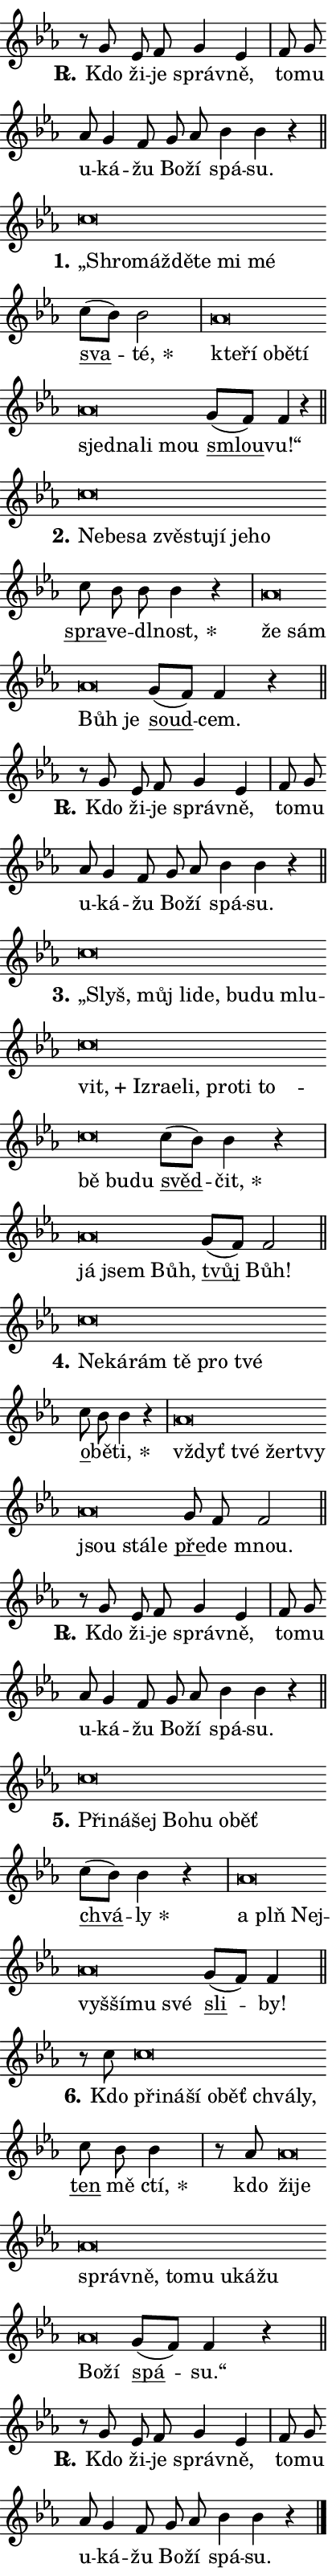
\version "2.24.0"
\header { tagline = "" }
\paper {
  indent = 0\cm
  top-margin = 0\cm
  right-margin = 0.13\cm % to fit lyric hyphens
  bottom-margin = 0\cm
  left-margin = 0\cm
  paper-width = 7\cm
  page-breaking = #ly:one-page-breaking
  system-system-spacing.basic-distance = #11
  score-system-spacing.basic-distance = #11
  ragged-last = ##f
}


%% Author: Thomas Morley
%% https://lists.gnu.org/archive/html/lilypond-user/2020-05/msg00002.html
#(define (line-position grob)
"Returns position of @var[grob} in current system:
   @code{'start}, if at first time-step
   @code{'end}, if at last time-step
   @code{'middle} otherwise
"
  (let* ((col (ly:item-get-column grob))
         (ln (ly:grob-object col 'left-neighbor))
         (rn (ly:grob-object col 'right-neighbor))
         (col-to-check-left (if (ly:grob? ln) ln col))
         (col-to-check-right (if (ly:grob? rn) rn col))
         (break-dir-left
           (and
             (ly:grob-property col-to-check-left 'non-musical #f)
             (ly:item-break-dir col-to-check-left)))
         (break-dir-right
           (and
             (ly:grob-property col-to-check-right 'non-musical #f)
             (ly:item-break-dir col-to-check-right))))
        (cond ((eqv? 1 break-dir-left) 'start)
              ((eqv? -1 break-dir-right) 'end)
              (else 'middle))))

#(define (tranparent-at-line-position vctor)
  (lambda (grob)
  "Relying on @code{line-position} select the relevant enry from @var{vctor}.
Used to determine transparency,"
    (case (line-position grob)
      ((end) (not (vector-ref vctor 0)))
      ((middle) (not (vector-ref vctor 1)))
      ((start) (not (vector-ref vctor 2))))))

noteHeadBreakVisibility =
#(define-music-function (break-visibility)(vector?)
"Makes @code{NoteHead}s transparent relying on @var{break-visibility}"
#{
  \override NoteHead.transparent =
    #(tranparent-at-line-position break-visibility)
#})

#(define delete-ledgers-for-transparent-note-heads
  (lambda (grob)
    "Reads whether a @code{NoteHead} is transparent.
If so this @code{NoteHead} is removed from @code{'note-heads} from
@var{grob}, which is supposed to be @code{LedgerLineSpanner}.
As a result ledgers are not printed for this @code{NoteHead}"
    (let* ((nhds-array (ly:grob-object grob 'note-heads))
           (nhds-list
             (if (ly:grob-array? nhds-array)
                 (ly:grob-array->list nhds-array)
                 '()))
           ;; Relies on the transparent-property being done before
           ;; Staff.LedgerLineSpanner.after-line-breaking is executed.
           ;; This is fragile ...
           (to-keep
             (remove
               (lambda (nhd)
                 (ly:grob-property nhd 'transparent #f))
               nhds-list)))
      ;; TODO find a better method to iterate over grob-arrays, similiar
      ;; to filter/remove etc for lists
      ;; For now rebuilt from scratch
      (set! (ly:grob-object grob 'note-heads)  '())
      (for-each
        (lambda (nhd)
          (ly:pointer-group-interface::add-grob grob 'note-heads nhd))
        to-keep))))

squashNotes = {
  \override NoteHead.X-extent = #'(-0.2 . 0.2)
  \override NoteHead.Y-extent = #'(-0.75 . 0)
  \override NoteHead.stencil =
    #(lambda (grob)
       (let ((pos (ly:grob-property grob 'staff-position)))
         (begin
           (if (< pos -7) (display "ERROR: Lower brevis then expected\n") (display ""))
           (if (<= pos -6) ly:text-interface::print ly:note-head::print))))
}
unSquashNotes = {
  \revert NoteHead.X-extent
  \revert NoteHead.Y-extent
  \revert NoteHead.stencil
}

hideNotes = \noteHeadBreakVisibility #begin-of-line-visible
unHideNotes = \noteHeadBreakVisibility #all-visible

% work-around for resetting accidentals
% https://lilypond.org/doc/v2.23/Documentation/notation/displaying-rhythms#unmetered-music
cadenzaMeasure = {
  \cadenzaOff
  \partial 1024 s1024
  \cadenzaOn
}

#(define-markup-command (accent layout props text) (markup?)
  "Underline accented syllable"
  (interpret-markup layout props
    #{\markup \override #'(offset . 4.3) \underline { #text }#}))

responsum = \markup \concat {
  "R" \hspace #-1.05 \path #0.1 #'((moveto 0 0.07) (lineto 0.9 0.8)) \hspace #0.05 "."
}

spaceSize = #0.6828661417322834 % exact space size for TeX Gyre Schola

\layout {
  \context {
    \Staff
    \remove "Time_signature_engraver"
    \override LedgerLineSpanner.after-line-breaking = #delete-ledgers-for-transparent-note-heads
  }
  \context {
    \Lyrics {
      \override LyricSpace.minimum-distance = \spaceSize
      \override LyricText.font-name = #"TeX Gyre Schola"
      \override LyricText.font-size = 1
      \override StanzaNumber.font-name = #"TeX Gyre Schola Bold"
      \override StanzaNumber.font-size = 1
    }
  }
  \context {
    \Score 
    \override NoteHead.text =
      #(lambda (grob) 
        (let ((pos (ly:grob-property grob 'staff-position)))
          #{\markup {
            \combine
              \halign #-0.55 \raise #(if (= pos -6) 0 0.5) \override #'(thickness . 2) \draw-line #'(3.2 . 0)
              \musicglyph "noteheads.sM1"
          }#}))
  }
}

% magnetic-lyrics.ily
%
%   written by
%     Jean Abou Samra <jean@abou-samra.fr>
%     Werner Lemberg <wl@gnu.org>
%
%   adapted by
%     Jiri Hon <jiri.hon@gmail.com>
%
% Version 2022-Apr-15

% https://www.mail-archive.com/lilypond-user@gnu.org/msg149350.html

#(define (Left_hyphen_pointer_engraver context)
   "Collect syllable-hyphen-syllable occurrences in lyrics and store
them in properties.  This engraver only looks to the left.  For
example, if the lyrics input is @code{foo -- bar}, it does the
following.

@itemize @bullet
@item
Set the @code{text} property of the @code{LyricHyphen} grob between
@q{foo} and @q{bar} to @code{foo}.

@item
Set the @code{left-hyphen} property of the @code{LyricText} grob with
text @q{foo} to the @code{LyricHyphen} grob between @q{foo} and
@q{bar}.
@end itemize

Use this auxiliary engraver in combination with the
@code{lyric-@/text::@/apply-@/magnetic-@/offset!} hook."
   (let ((hyphen #f)
         (text #f))
     (make-engraver
      (acknowledgers
       ((lyric-syllable-interface engraver grob source-engraver)
        (set! text grob)))
      (end-acknowledgers
       ((lyric-hyphen-interface engraver grob source-engraver)
        ;(when (not (grob::has-interface grob 'lyric-space-interface))
          (set! hyphen grob)));)
      ((stop-translation-timestep engraver)
       (when (and text hyphen)
         (ly:grob-set-object! text 'left-hyphen hyphen))
       (set! text #f)
       (set! hyphen #f)))))

#(define (lyric-text::apply-magnetic-offset! grob)
   "If the space between two syllables is less than the value in
property @code{LyricText@/.details@/.squash-threshold}, move the right
syllable to the left so that it gets concatenated with the left
syllable.

Use this function as a hook for
@code{LyricText@/.after-@/line-@/breaking} if the
@code{Left_@/hyphen_@/pointer_@/engraver} is active."
   (let ((hyphen (ly:grob-object grob 'left-hyphen #f)))
     (when hyphen
       (let ((left-text (ly:spanner-bound hyphen LEFT)))
         (when (grob::has-interface left-text 'lyric-syllable-interface)
           (let* ((common (ly:grob-common-refpoint grob left-text X))
                  (this-x-ext (ly:grob-extent grob common X))
                  (left-x-ext
                   (begin
                     ;; Trigger magnetism for left-text.
                     (ly:grob-property left-text 'after-line-breaking)
                     (ly:grob-extent left-text common X)))
                  ;; `delta` is the gap width between two syllables.
                  (delta (- (interval-start this-x-ext)
                            (interval-end left-x-ext)))
                  (details (ly:grob-property grob 'details))
                  (threshold (assoc-get 'squash-threshold details 0.2)))
             (when (< delta threshold)
               (let* (;; We have to manipulate the input text so that
                      ;; ligatures crossing syllable boundaries are not
                      ;; disabled.  For languages based on the Latin
                      ;; script this is essentially a beautification.
                      ;; However, for non-Western scripts it can be a
                      ;; necessity.
                      (lt (ly:grob-property left-text 'text))
                      (rt (ly:grob-property grob 'text))
                      (is-space (grob::has-interface hyphen 'lyric-space-interface))
                      (space (if is-space " " ""))
                      (extra-delta (if is-space spaceSize 0))
                      ;; Append new syllable.
                      (ltrt-space (if (and (string? lt) (string? rt))
                                (string-append lt space rt)
                                (make-concat-markup (list lt space rt))))
                      ;; Right-align `ltrt` to the right side.
                      (ltrt-space-markup (grob-interpret-markup
                               grob
                               (make-translate-markup
                                (cons (interval-length this-x-ext) 0)
                                (make-right-align-markup ltrt-space)))))
                 (begin
                   ;; Don't print `left-text`.
                   (ly:grob-set-property! left-text 'stencil #f)
                   ;; Set text and stencil (which holds all collected
                   ;; syllables so far) and shift it to the left.
                   (ly:grob-set-property! grob 'text ltrt-space)
                   (ly:grob-set-property! grob 'stencil ltrt-space-markup)
                   (ly:grob-translate-axis! grob (- (- delta extra-delta)) X))))))))))


#(define (lyric-hyphen::displace-bounds-first grob)
   ;; Make very sure this callback isn't triggered too early.
   (let ((left (ly:spanner-bound grob LEFT))
         (right (ly:spanner-bound grob RIGHT)))
     (ly:grob-property left 'after-line-breaking)
     (ly:grob-property right 'after-line-breaking)
     (ly:lyric-hyphen::print grob)))

squashThreshold = #0.4

\layout {
  \context {
    \Lyrics
    \consists #Left_hyphen_pointer_engraver
    \override LyricText.after-line-breaking =
      #lyric-text::apply-magnetic-offset!
    \override LyricHyphen.stencil = #lyric-hyphen::displace-bounds-first
    \override LyricText.details.squash-threshold = \squashThreshold
    \override LyricHyphen.minimum-distance = 0
    \override LyricHyphen.minimum-length = \squashThreshold
  }
}

squashText = \override LyricText.details.squash-threshold = 9999
unSquashText = \override LyricText.details.squash-threshold = \squashThreshold

leftText = \override LyricText.self-alignment-X = #LEFT
unLeftText = \revert LyricText.self-alignment-X

starOffset = #(lambda (grob) 
                (let ((x_offset (ly:self-alignment-interface::aligned-on-x-parent grob)))
                  (if (= x_offset 0) 0 (+ x_offset 1.2))))

star = #(define-music-function (syllable)(string?)
"Append star separator at the end of a syllable"
#{
  \once \override LyricText.X-offset = #starOffset
  \lyricmode { \markup {
    #syllable
    \override #'((font-name . "TeX Gyre Schola Bold")) \hspace #0.2 \lower #0.65 \larger "*"
  } }
#})

starAccent = #(define-music-function (syllable)(string?)
"Append star separator at the end of a syllable and make accent"
#{
  \once \override LyricText.X-offset = #starOffset
  \lyricmode { \markup {
    \accent #syllable
    \override #'((font-name . "TeX Gyre Schola Bold")) \hspace #0.2 \lower #0.65 \larger "*"
  } }
#})

breath = #(define-music-function (syllable)(string?)
"Append breathing indicator at the end of a syllable"
#{
  \lyricmode { \markup { #syllable "+" } }
#})

optionalBreath = #(define-music-function (syllable)(string?)
"Append optional breathing indicator at the end of a syllable"
#{
  \lyricmode { \markup { #syllable "(+)" } }
#})


\score {
    <<
        \new Voice = "melody" { \cadenzaOn \key es \major \relative { r8 g' es f g4 es \cadenzaMeasure \bar "|" f8 g \bar "" as g4 f8 \bar "" g as \bar "" bes4 bes r \cadenzaMeasure \bar "||" \break } }
        \new Lyrics \lyricsto "melody" { \lyricmode { \set stanza = \responsum
Kdo ži -- je správ -- ně, to -- mu u -- ká -- žu Bo -- ží spá -- su. } }
    >>
    \layout {}
}

\score {
    <<
        \new Voice = "melody" { \cadenzaOn \key es \major \relative { \squashNotes c''\breve*1/16 \hideNotes \breve*1/16 \bar "" \breve*1/16 \bar "" \breve*1/16 \bar "" \breve*1/16 \breve*1/16 \bar "" \unHideNotes \unSquashNotes \bar "" c8[( bes)] bes2 \cadenzaMeasure \bar "|" \squashNotes as\breve*1/16 \hideNotes \breve*1/16 \bar "" \breve*1/16 \bar "" \breve*1/16 \bar "" \breve*1/16 \bar "" \breve*1/16 \bar "" \breve*1/16 \bar "" \breve*1/16 \breve*1/16 \bar "" \unHideNotes \unSquashNotes \bar "" g8[( f)] f4 r \cadenzaMeasure \bar "||" \break } }
        \new Lyrics \lyricsto "melody" { \lyricmode { \set stanza = "1."
\leftText „Shro -- \squashText máž -- dě -- te mi mé \unLeftText \unSquashText \markup \accent sva -- \star té, \leftText kte -- \squashText ří o -- bě -- tí sjed -- na -- li mou \unLeftText \unSquashText \markup \accent smlou -- vu!“ } }
    >>
    \layout {}
}

\score {
    <<
        \new Voice = "melody" { \cadenzaOn \key es \major \relative { \squashNotes c''\breve*1/16 \hideNotes \breve*1/16 \bar "" \breve*1/16 \bar "" \breve*1/16 \bar "" \breve*1/16 \bar "" \breve*1/16 \bar "" \breve*1/16 \breve*1/16 \bar "" \unHideNotes \unSquashNotes \bar "" c8 bes bes bes4 r \cadenzaMeasure \bar "|" \squashNotes as\breve*1/16 \hideNotes \breve*1/16 \bar "" \breve*1/16 \breve*1/16 \bar "" \unHideNotes \unSquashNotes \bar "" g8[( f)] f4 r \cadenzaMeasure \bar "||" \break } }
        \new Lyrics \lyricsto "melody" { \lyricmode { \set stanza = "2."
\leftText Ne -- \squashText be -- sa zvě -- stu -- jí je -- ho \unLeftText \unSquashText \markup \accent spra -- ve -- dl -- \star nost, \leftText že \squashText sám Bůh je \unLeftText \unSquashText \markup \accent soud -- cem. } }
    >>
    \layout {}
}

\score {
    <<
        \new Voice = "melody" { \cadenzaOn \key es \major \relative { r8 g' es f g4 es \cadenzaMeasure \bar "|" f8 g \bar "" as g4 f8 \bar "" g as \bar "" bes4 bes r \cadenzaMeasure \bar "||" \break } }
        \new Lyrics \lyricsto "melody" { \lyricmode { \set stanza = \responsum
Kdo ži -- je správ -- ně, to -- mu u -- ká -- žu Bo -- ží spá -- su. } }
    >>
    \layout {}
}

\score {
    <<
        \new Voice = "melody" { \cadenzaOn \key es \major \relative { \squashNotes c''\breve*1/16 \hideNotes \breve*1/16 \bar "" \breve*1/16 \bar "" \breve*1/16 \bar "" \breve*1/16 \bar "" \breve*1/16 \bar "" \breve*1/16 \bar "" \breve*1/16 \bar "" \breve*1/16 \bar "" \breve*1/16 \bar "" \breve*1/16 \bar "" \breve*1/16 \bar "" \breve*1/16 \bar "" \breve*1/16 \bar "" \breve*1/16 \bar "" \breve*1/16 \bar "" \breve*1/16 \breve*1/16 \bar "" \unHideNotes \unSquashNotes \bar "" c8[( bes)] bes4 r \cadenzaMeasure \bar "|" \squashNotes as\breve*1/16 \hideNotes \breve*1/16 \breve*1/16 \bar "" \unHideNotes \unSquashNotes \bar "" g8[( f)] f2 \cadenzaMeasure \bar "||" \break } }
        \new Lyrics \lyricsto "melody" { \lyricmode { \set stanza = "3."
\leftText „Slyš, \squashText můj li -- de, bu -- du mlu -- \breath "vit," Iz -- ra -- e -- li, pro -- ti to -- bě bu -- du \unLeftText \unSquashText \markup \accent svěd -- \star čit, \leftText já \squashText jsem Bůh, \unLeftText \unSquashText \markup \accent tvůj Bůh! } }
    >>
    \layout {}
}

\score {
    <<
        \new Voice = "melody" { \cadenzaOn \key es \major \relative { \squashNotes c''\breve*1/16 \hideNotes \breve*1/16 \bar "" \breve*1/16 \bar "" \breve*1/16 \bar "" \breve*1/16 \breve*1/16 \bar "" \unHideNotes \unSquashNotes \bar "" c8 bes bes4 r \cadenzaMeasure \bar "|" \squashNotes as\breve*1/16 \hideNotes \breve*1/16 \bar "" \breve*1/16 \bar "" \breve*1/16 \bar "" \breve*1/16 \bar "" \breve*1/16 \breve*1/16 \bar "" \unHideNotes \unSquashNotes \bar "" g8 f f2 \cadenzaMeasure \bar "||" \break } }
        \new Lyrics \lyricsto "melody" { \lyricmode { \set stanza = "4."
\leftText Ne -- \squashText ká -- rám tě pro tvé \unLeftText \unSquashText \markup \accent o -- bě -- \star ti, \leftText vždyť \squashText tvé žer -- tvy jsou stá -- le \unLeftText \unSquashText \markup \accent pře -- de mnou. } }
    >>
    \layout {}
}

\score {
    <<
        \new Voice = "melody" { \cadenzaOn \key es \major \relative { r8 g' es f g4 es \cadenzaMeasure \bar "|" f8 g \bar "" as g4 f8 \bar "" g as \bar "" bes4 bes r \cadenzaMeasure \bar "||" \break } }
        \new Lyrics \lyricsto "melody" { \lyricmode { \set stanza = \responsum
Kdo ži -- je správ -- ně, to -- mu u -- ká -- žu Bo -- ží spá -- su. } }
    >>
    \layout {}
}

\score {
    <<
        \new Voice = "melody" { \cadenzaOn \key es \major \relative { \squashNotes c''\breve*1/16 \hideNotes \breve*1/16 \bar "" \breve*1/16 \bar "" \breve*1/16 \bar "" \breve*1/16 \bar "" \breve*1/16 \breve*1/16 \bar "" \unHideNotes \unSquashNotes \bar "" c8[( bes)] bes4 r \cadenzaMeasure \bar "|" \squashNotes as\breve*1/16 \hideNotes \breve*1/16 \bar "" \breve*1/16 \bar "" \breve*1/16 \bar "" \breve*1/16 \bar "" \breve*1/16 \breve*1/16 \bar "" \unHideNotes \unSquashNotes \bar "" g8[( f)] f4 \cadenzaMeasure \bar "||" \break } }
        \new Lyrics \lyricsto "melody" { \lyricmode { \set stanza = "5."
\leftText Při -- \squashText ná -- šej Bo -- hu o -- běť \unLeftText \unSquashText \markup \accent chvá -- \star ly \leftText a \squashText plň Nej -- vyš -- ší -- mu své \unLeftText \unSquashText \markup \accent sli -- by! } }
    >>
    \layout {}
}

\score {
    <<
        \new Voice = "melody" { \cadenzaOn \key es \major \relative { r8 c''8 \squashNotes c\breve*1/16 \hideNotes \breve*1/16 \bar "" \breve*1/16 \bar "" \breve*1/16 \bar "" \breve*1/16 \bar "" \breve*1/16 \breve*1/16 \bar "" \unHideNotes \unSquashNotes \bar "" c8 bes bes4 \cadenzaMeasure \bar "|" r8 as8 \squashNotes as\breve*1/16 \hideNotes \breve*1/16 \bar "" \breve*1/16 \bar "" \breve*1/16 \bar "" \breve*1/16 \bar "" \breve*1/16 \bar "" \breve*1/16 \bar "" \breve*1/16 \bar "" \breve*1/16 \bar "" \breve*1/16 \breve*1/16 \bar "" \unHideNotes \unSquashNotes \bar "" g8[( f)] f4 r \cadenzaMeasure \bar "||" \break } }
        \new Lyrics \lyricsto "melody" { \lyricmode { \set stanza = "6."
Kdo \leftText při -- \squashText ná -- ší o -- běť chvá -- ly, \unLeftText \unSquashText \markup \accent ten mě \star ctí, kdo \leftText ži -- \squashText je správ -- ně, to -- mu u -- ká -- žu Bo -- ží \unLeftText \unSquashText \markup \accent spá -- su.“ } }
    >>
    \layout {}
}

\score {
    <<
        \new Voice = "melody" { \cadenzaOn \key es \major \relative { r8 g' es f g4 es \cadenzaMeasure \bar "|" f8 g \bar "" as g4 f8 \bar "" g as \bar "" bes4 bes r \cadenzaMeasure \bar "||" \break } \bar "|." }
        \new Lyrics \lyricsto "melody" { \lyricmode { \set stanza = \responsum
Kdo ži -- je správ -- ně, to -- mu u -- ká -- žu Bo -- ží spá -- su. } }
    >>
    \layout {}
}
